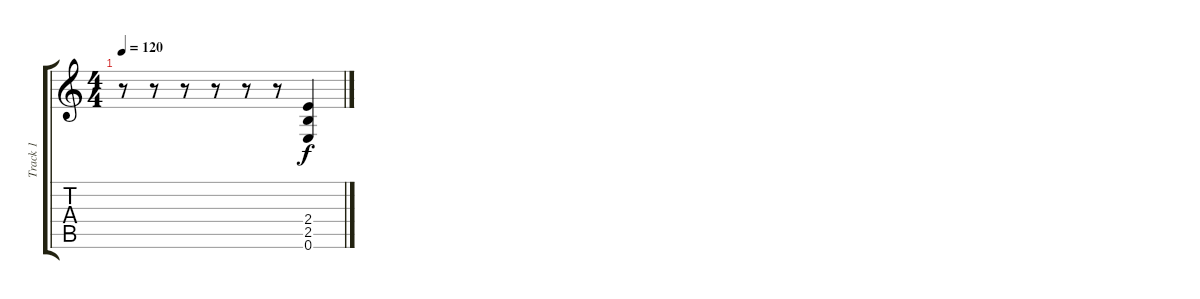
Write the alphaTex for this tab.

\track ("Track 1" "Track 1") {instrument distortionguitar}
\staff {score tabs}
\tuning (E4 B3 G3 D3 A2 E2) {hide}
\ts (4 4)
\tempo 120
\clef g2
\ks c
r.8{dy f} r.8 r.8 r.8 r.8 r.8 (2.4 2.5 0.6).4
